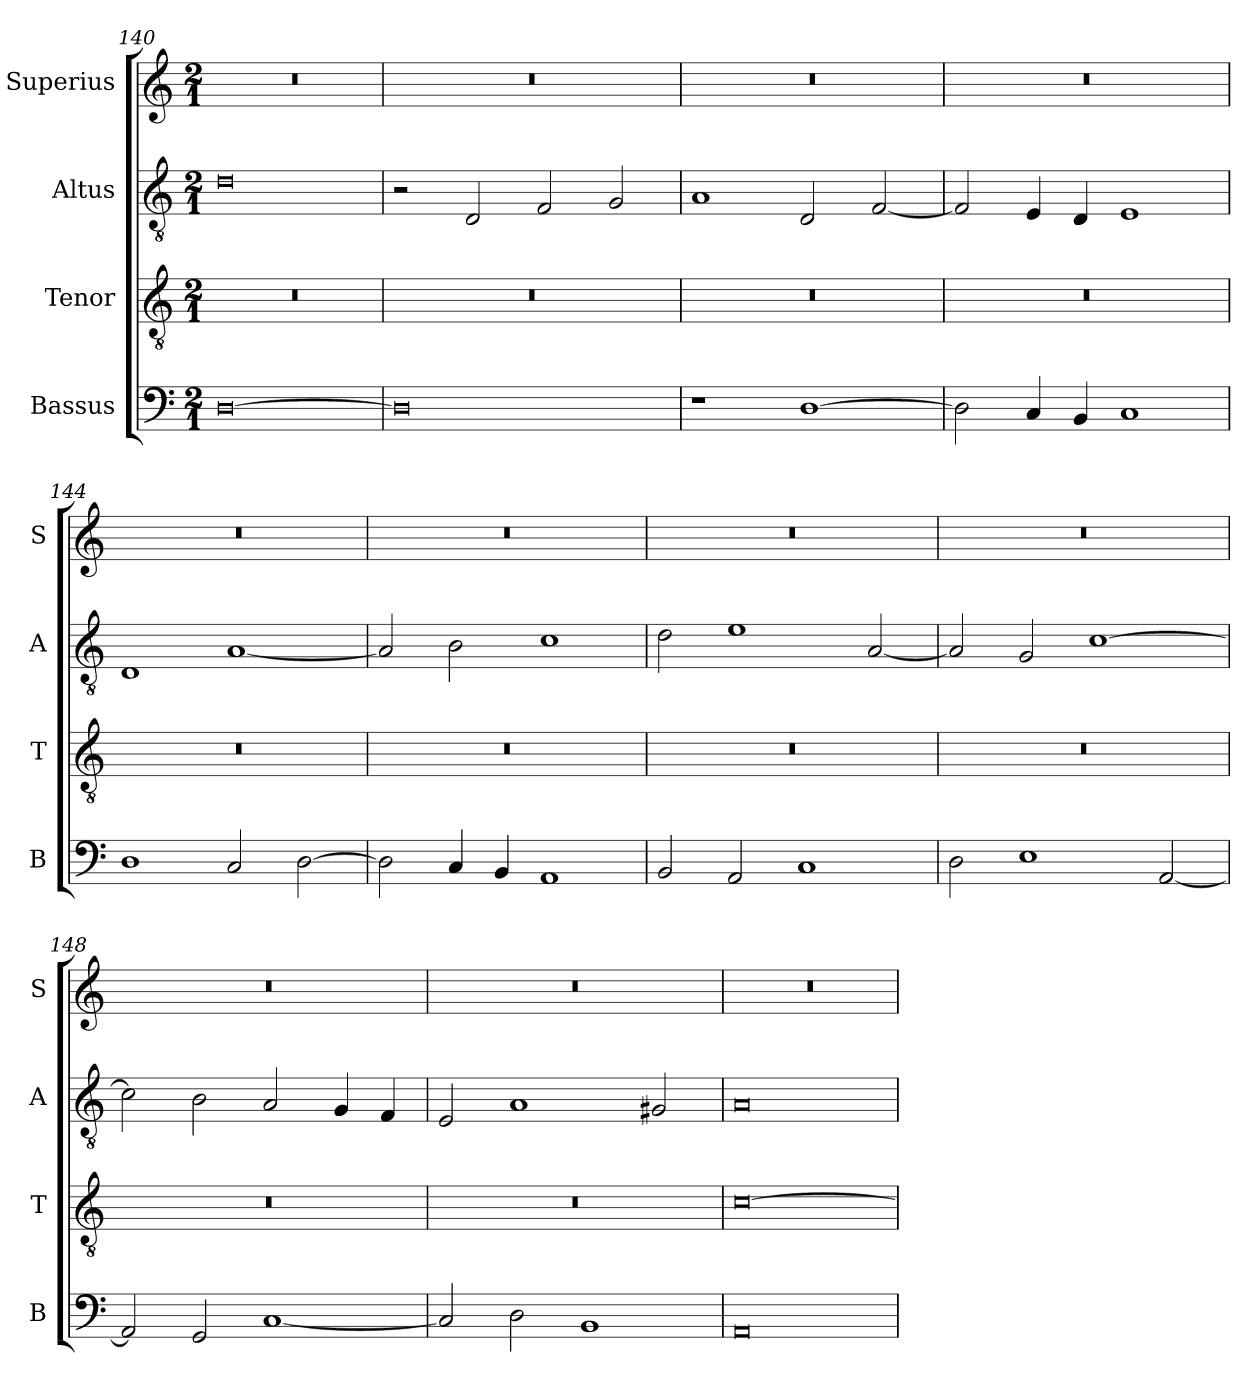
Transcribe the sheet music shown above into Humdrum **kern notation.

**kern	**kern	**kern	**kern
*part4	*part3	*part2	*part1
*staff4	*staff3	*staff2	*staff1
*I"Bassus	*I"Tenor	*I"Altus	*I"Superius
*I'B	*I'T	*I'A	*I'S
*clefF4	*clefGv2	*clefGv2	*clefG2
*k[]	*k[]	*k[]	*k[]
*M2/1	*M2/1	*M2/1	*M2/1
=140	=140	=140	=140
[0D	0r	0d	0r
=141	=141	=141	=141
0D]	0r	2r	0r
.	.	2D/	.
.	.	2F/	.
.	.	2G/	.
=142	=142	=142	=142
1r	0r	1A	0r
[1D	.	2D/	.
.	.	[2F/	.
=143	=143	=143	=143
2D\]	0r	2F/]	0r
4C/	.	4E/	.
4BB/	.	4D/	.
1C	.	1E	.
=144	=144	=144	=144
1D	0r	1D	0r
2C/	.	[1A	.
[2D\	.	.	.
=145	=145	=145	=145
2D\]	0r	2A/]	0r
4C/	.	2B\	.
4BB/	.	.	.
1AA	.	1c	.
=146	=146	=146	=146
2BB/	0r	2d\	0r
2AA/	.	1e	.
1C	.	.	.
.	.	[2A/	.
=147	=147	=147	=147
2D\	0r	2A/]	0r
1E	.	2G/	.
.	.	[1c	.
[2AA/	.	.	.
=148	=148	=148	=148
2AA/]	0r	2c\]	0r
2GG/	.	2B\	.
[1C	.	2A/	.
.	.	4G/	.
.	.	4F/	.
=149	=149	=149	=149
2C/]	0r	2E/	0r
2D\	.	1A	.
1BB	.	.	.
.	.	2G#X/	.
=150	=150	=150	=150
0AA	[0c	0A	0r
=	=	=	=
*-	*-	*-	*-
